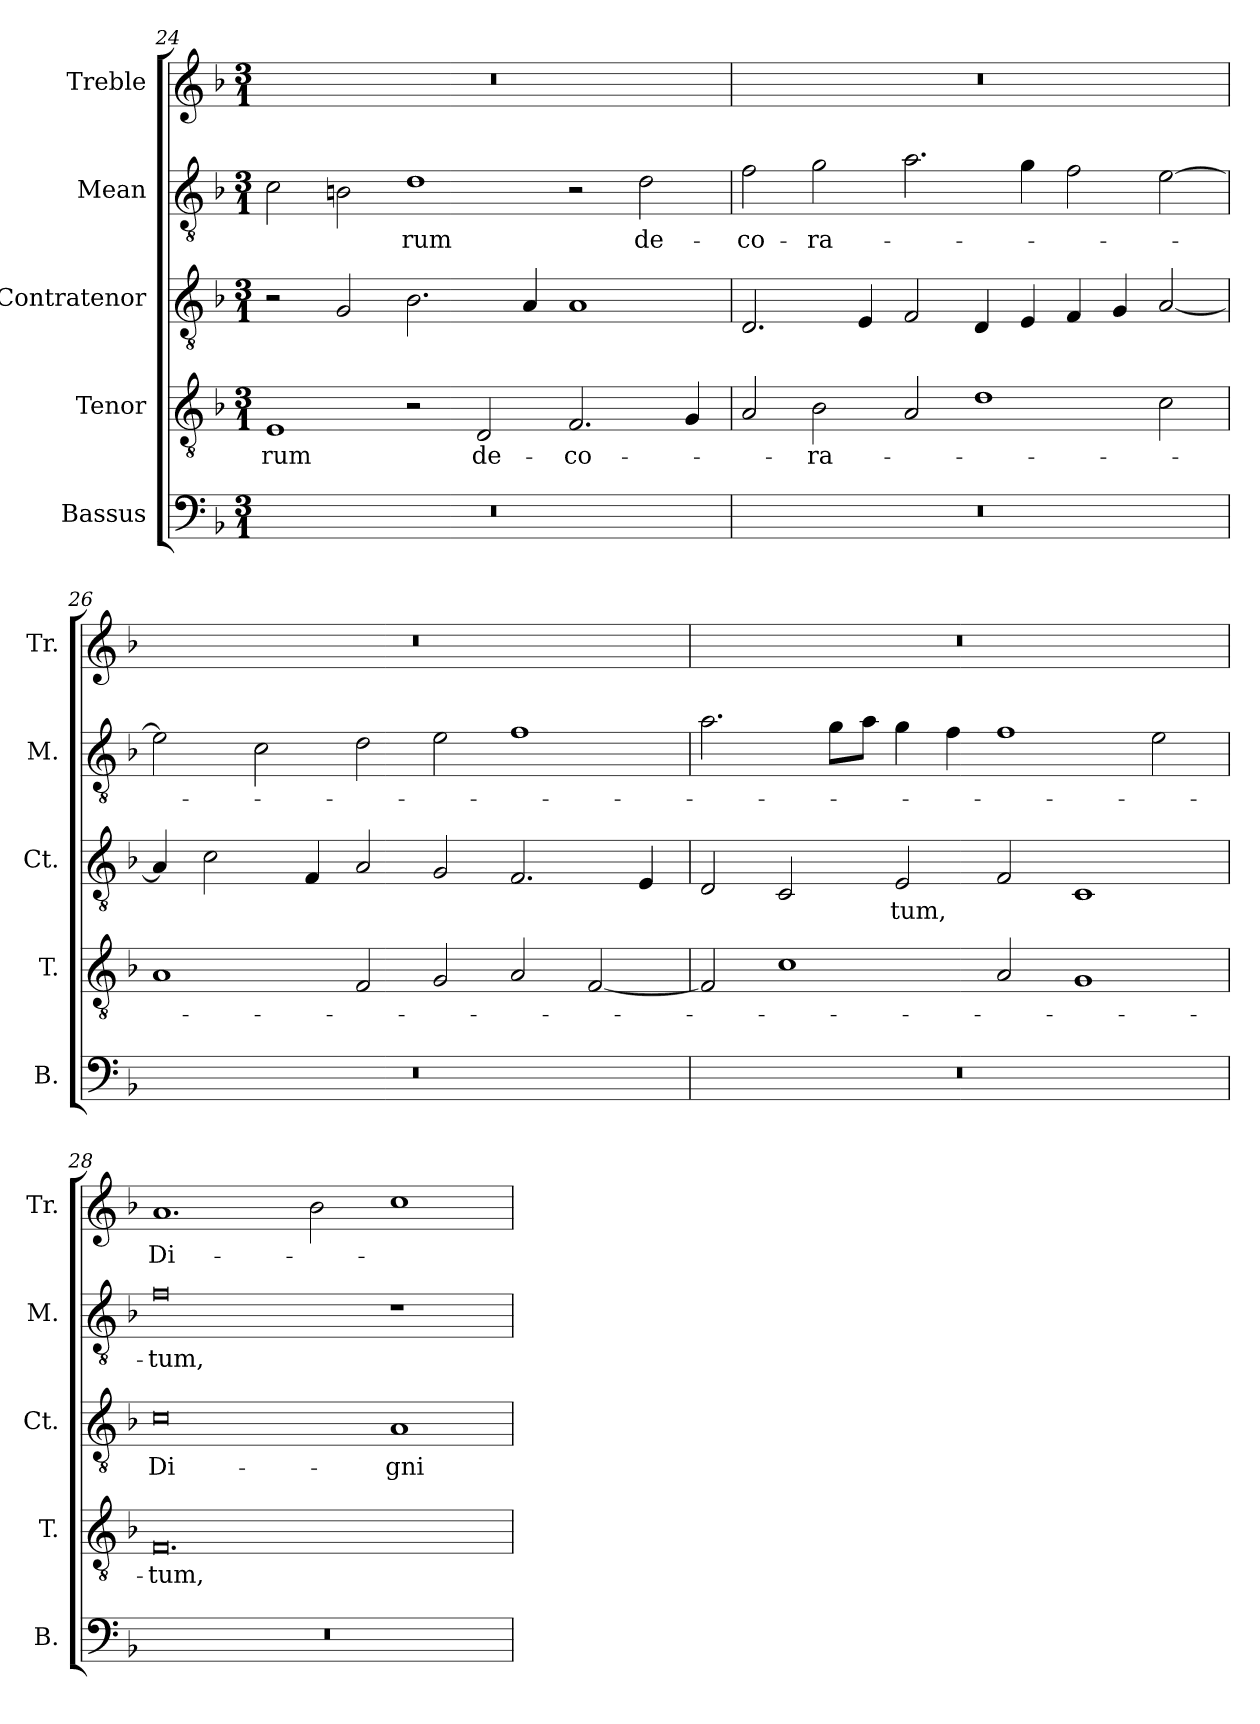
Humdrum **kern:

**kern	**kern	**text	**kern	**text	**kern	**text	**kern	**text
*part5	*part4	*part4	*part3	*part3	*part2	*part2	*part1	*part1
*staff5	*staff4	*staff4	*staff3	*staff3	*staff2	*staff2	*staff1	*staff1
*I"Bassus	*I"Tenor	*	*I"Contratenor	*	*I"Mean	*	*I"Treble	*
*I'B.	*I'T.	*	*I'Ct.	*	*I'M.	*	*I'Tr.	*
!!LO:LB:g=z
*clefF4	*clefGv2	*	*clefGv2	*	*clefGv2	*	*clefG2	*
*	*ITrd7c12	*	*ITrd7c12	*	*ITrd7c12	*	*	*
*k[b-]	*k[b-]	*	*k[b-]	*	*k[b-]	*	*k[b-]	*
*F:	*F:	*	*F:	*	*F:	*	*F:	*
*M3/1	*M3/1	*	*M3/1	*	*M3/1	*	*M3/1	*
=24	=24	=24	=24	=24	=24	=24	=24	=24
!LO:N:vis=1	!	!	!	!	!	!	!	!
!	!	!LO:LY:b:color=#000000	!	!	!	!	!LO:N:vis=1	!
0.r	1EEi	-rum	2r	.	2Ci\	.	0.r	.
.	.	.	2GGi/	.	2BBni\	.	.	.
!	!	!	!	!	!	!LO:LY:b:color=#000000	!	!
.	2r	.	2.BB-i\	.	1Di	-rum	.	.
!	!	!LO:LY:b:color=#000000	!	!	!	!	!	!
.	2DDi/	de-	.	.	.	.	.	.
.	.	.	4AAi/	.	.	.	.	.
!	!	!LO:LY:b:color=#000000	!	!	!	!	!	!
.	2.FFi/	-co-	1AAi	.	2r	.	.	.
!	!	!	!	!	!	!LO:LY:b:color=#000000	!	!
.	.	.	.	.	2Di\	de-	.	.
.	4GGi/	.	.	.	.	.	.	.
=25`	=25`	=25`	=25`	=25`	=25`	=25`	=25`	=25`
!LO:N:vis=1	!	!	!	!	!	!	!	!
!	!	!	!	!	!	!LO:LY:b:color=#000000	!LO:N:vis=1	!
0.r	2AAi/	.	2.DDi/	.	2Fi\	-co-	0.r	.
!	!	!LO:LY:b:color=#000000	!	!	!	!	!	!
!	!	!	!	!	!	!LO:LY:b:color=#000000	!	!
.	2BB-i\	-ra-	.	.	2Gi\	-ra-	.	.
.	.	.	4EEi/	.	.	.	.	.
.	2AAi/	.	2FFi/	.	2.Ai\	.	.	.
.	1Di	.	4DDi/	.	.	.	.	.
.	.	.	4EEi/	.	4Gi\	.	.	.
.	.	.	4FFi/	.	2Fi\	.	.	.
.	.	.	4GGi/	.	.	.	.	.
.	2Ci\	.	[<2AAi/	.	[>2Ei\	.	.	.
=26`	=26`	=26`	=26`	=26`	=26`	=26`	=26`	=26`
!LO:N:vis=1	!	!	!	!	!	!	!LO:N:vis=1	!
0.r	1AAi	.	4AAi/]	.	2Ei\]	.	0.r	.
.	.	.	2Ci\	.	.	.	.	.
.	.	.	.	.	2Ci\	.	.	.
.	.	.	4FFi/	.	.	.	.	.
.	2FFi/	.	2AAi/	.	2Di\	.	.	.
.	2GGi/	.	2GGi/	.	2Ei\	.	.	.
.	2AAi/	.	2.FFi/	.	1Fi	.	.	.
.	[<2FFi/	.	.	.	.	.	.	.
.	.	.	4EEi/	.	.	.	.	.
!!LO:PB:g=z
=27`	=27`	=27`	=27`	=27`	=27`	=27`	=27`	=27`
!LO:N:vis=1	!	!	!	!	!	!	!LO:N:vis=1	!
0.r	2FFi/]	.	2DDi/	.	2.Ai\	.	0.r	.
.	1Ci	.	2CCi/	.	.	.	.	.
.	.	.	.	.	8Gi\L	.	.	.
.	.	.	.	.	8Ai\J	.	.	.
!	!	!	!	!LO:LY:b:color=#000000	!	!	!	!
.	.	.	2EEi/	-tum,	4Gi\	.	.	.
.	.	.	.	.	4Fi\	.	.	.
.	2AAi/	.	2FFi/	.	1Fi	.	.	.
.	1GGi	.	1CCi	.	.	.	.	.
.	.	.	.	.	2Ei\	.	.	.
=28`	=28`	=28`	=28`	=28`	=28`	=28`	=28`	=28`
!LO:N:vis=1	!	!	!	!	!	!	!	!
!	!	!LO:LY:b:color=#000000	!	!	!	!	!	!
!	!	!	!	!LO:LY:b:color=#000000	!	!	!	!
!	!	!	!	!	!	!LO:LY:b:color=#000000	!	!
!	!	!	!	!	!	!	!	!LO:LY:b:color=#000000
0.r	0.FFi	-tum,	0Ci	Di-	0Fi	-tum,	1.ai	Di-
.	.	.	.	.	.	.	2b-i\	.
!	!	!	!	!LO:LY:b:color=#000000	!	!	!	!
.	.	.	1AAi	-gni-	1r	.	1cci	.
=`	=`	=`	=`	=`	=`	=`	=`	=`
*-	*-	*-	*-	*-	*-	*-	*-	*-
